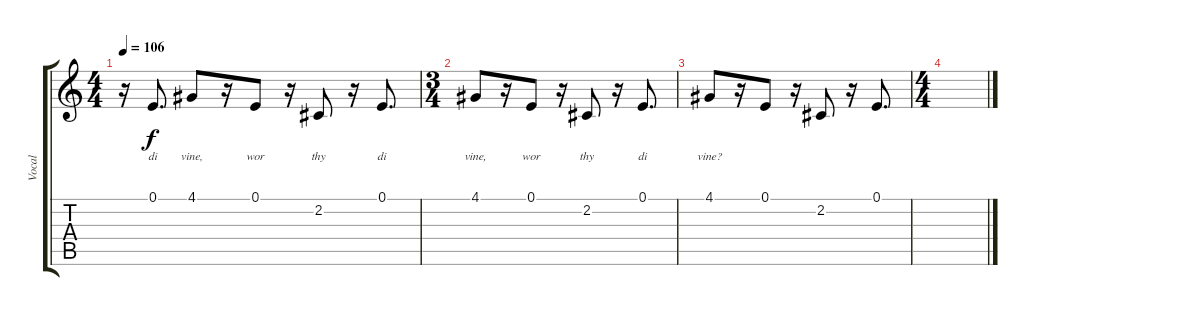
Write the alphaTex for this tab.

\track ("Vocal" "Vocal") {instrument acousticgrandpiano}
\staff {score tabs}
\tuning (E4 B3 G3 D3 A2 E2) {hide}
\ts (4 4)
\tempo 106
\clef g2
\ks c
r.16{dy f} 0.1.8{d lyrics (0 "di") lyrics (1 "") lyrics (2 "") lyrics (3 "") lyrics (4 "")} 4.1.8{lyrics (0 "vine,") lyrics (1 "") lyrics (2 "") lyrics (3 "") lyrics (4 "")} r.16 0.1.8{lyrics (0 "wor") lyrics (1 "") lyrics (2 "") lyrics (3 "") lyrics (4 "")} r.16 2.2.8{lyrics (0 "thy") lyrics (1 "") lyrics (2 "") lyrics (3 "") lyrics (4 "")} r.16 0.1.8{d lyrics (0 "di") lyrics (1 "") lyrics (2 "") lyrics (3 "") lyrics (4 "")} |
\ts (3 4)
4.1.8{lyrics (0 "vine,") lyrics (1 "") lyrics (2 "") lyrics (3 "") lyrics (4 "")} r.16 0.1.8{lyrics (0 "wor") lyrics (1 "") lyrics (2 "") lyrics (3 "") lyrics (4 "")} r.16 2.2.8{lyrics (0 "thy") lyrics (1 "") lyrics (2 "") lyrics (3 "") lyrics (4 "")} r.16 0.1.8{d lyrics (0 "di") lyrics (1 "") lyrics (2 "") lyrics (3 "") lyrics (4 "")} |
4.1.8{lyrics (0 "vine?") lyrics (1 "") lyrics (2 "") lyrics (3 "") lyrics (4 "")} r.16 0.1.8 r.16 2.2.8 r.16 0.1.8{d} |
\ts (4 4)
